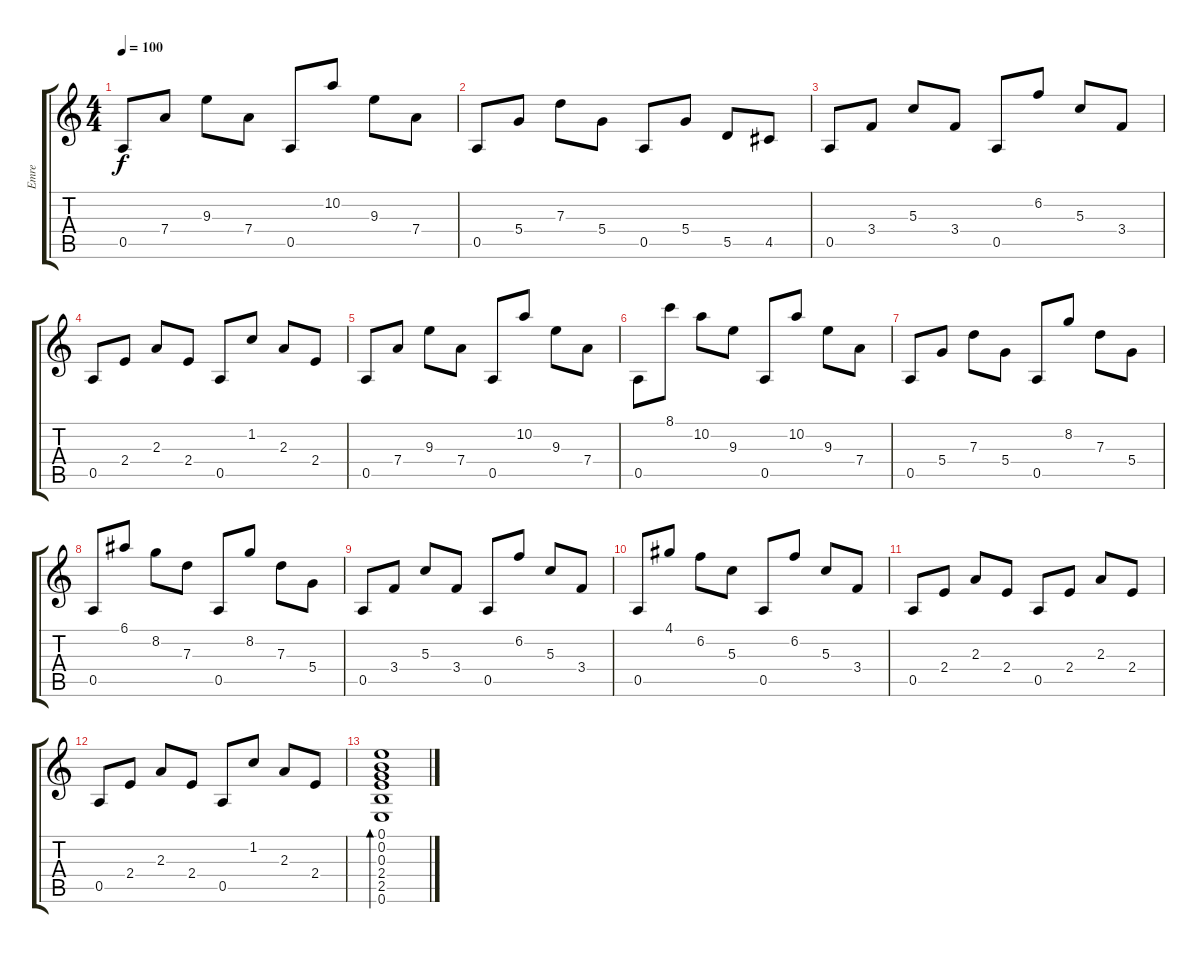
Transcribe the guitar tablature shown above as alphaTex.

\track ("Emre" "Emre") {instrument acousticguitarsteel}
\staff {score tabs}
\tuning (E4 B3 G3 D3 A2 E2) {hide}
\ts (4 4)
\tempo 100
\clef g2
\ks c
0.5.8{dy f} 7.4.8 9.3.8 7.4.8 0.5.8 10.2.8 9.3.8 7.4.8 |
0.5.8 5.4.8 7.3.8 5.4.8 0.5.8 5.4.8 5.5.8 4.5.8 |
0.5.8 3.4.8 5.3.8 3.4.8 0.5.8 6.2.8 5.3.8 3.4.8 |
0.5.8 2.4.8 2.3.8 2.4.8 0.5.8 1.2.8 2.3.8 2.4.8 |
0.5.8 7.4.8 9.3.8 7.4.8 0.5.8 10.2.8 9.3.8 7.4.8 |
0.5.8 8.1.8 10.2.8 9.3.8 0.5.8 10.2.8 9.3.8 7.4.8 |
0.5.8 5.4.8 7.3.8 5.4.8 0.5.8 8.2.8 7.3.8 5.4.8 |
0.5.8 6.1.8 8.2.8 7.3.8 0.5.8 8.2.8 7.3.8 5.4.8 |
0.5.8 3.4.8 5.3.8 3.4.8 0.5.8 6.2.8 5.3.8 3.4.8 |
0.5.8 4.1.8 6.2.8 5.3.8 0.5.8 6.2.8 5.3.8 3.4.8 |
0.5.8 2.4.8 2.3.8 2.4.8 0.5.8 2.4.8 2.3.8 2.4.8 |
0.5.8 2.4.8 2.3.8 2.4.8 0.5.8 1.2.8 2.3.8 2.4.8 |
(0.1 0.2 0.3 2.4 2.5 0.6).1{bd 480}
